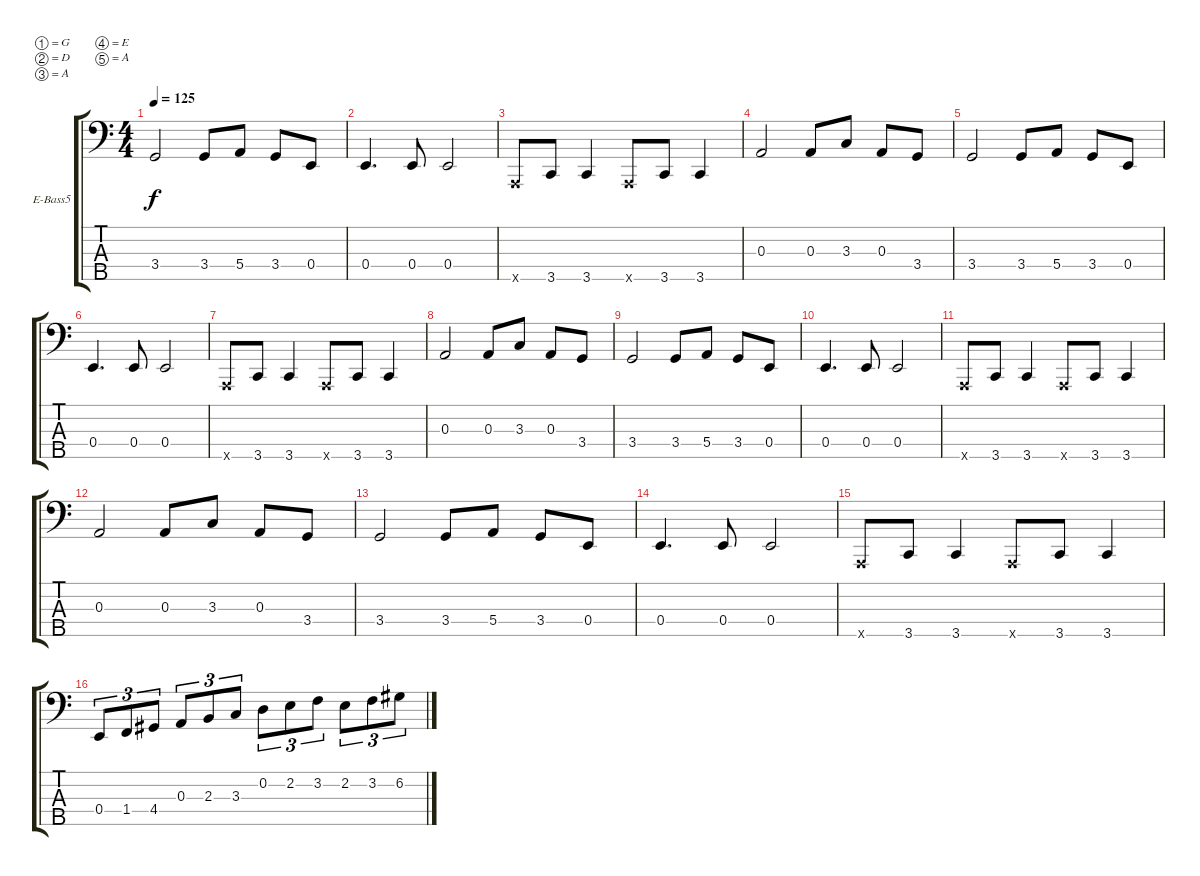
\bracketExtendMode groupsimilarinstruments
\firstSystemTrackNameOrientation horizontal
\otherSystemsTrackNameOrientation horizontal
\track ("Rob" "E-Bass5") {instrument electricbassfinger}
\staff {score tabs}
\tuning (G2 D2 A1 E1 A0)
\ts (4 4)
\tempo 125
\clef f4
\ks c
3.4.2{dy f} 3.4.8 5.4.8 3.4.8 0.4.8 |
0.4.4{d} 0.4.8 0.4.2 |
0.5{x}.8 3.5.8 3.5.4 0.5{x}.8 3.5.8 3.5.4 |
0.3.2 0.3.8 3.3.8 0.3.8 3.4.8 |
3.4.2 3.4.8 5.4.8 3.4.8 0.4.8 |
0.4.4{d} 0.4.8 0.4.2 |
0.5{x}.8 3.5.8 3.5.4 0.5{x}.8 3.5.8 3.5.4 |
0.3.2 0.3.8 3.3.8 0.3.8 3.4.8 |
3.4.2 3.4.8 5.4.8 3.4.8 0.4.8 |
0.4.4{d} 0.4.8 0.4.2 |
0.5{x}.8 3.5.8 3.5.4 0.5{x}.8 3.5.8 3.5.4 |
0.3.2 0.3.8 3.3.8 0.3.8 3.4.8 |
3.4.2 3.4.8 5.4.8 3.4.8 0.4.8 |
0.4.4{d} 0.4.8 0.4.2 |
0.5{x}.8 3.5.8 3.5.4 0.5{x}.8 3.5.8 3.5.4 |
0.4.8{tu (3 2)} 1.4.8{tu (3 2)} 4.4.8{tu (3 2)} 0.3.8{tu (3 2)} 2.3.8{tu (3 2)} 3.3.8{tu (3 2)} 0.2.8{tu (3 2)} 2.2.8{tu (3 2)} 3.2.8{tu (3 2)} 2.2.8{tu (3 2)} 3.2.8{tu (3 2)} 6.2.8{tu (3 2)}
